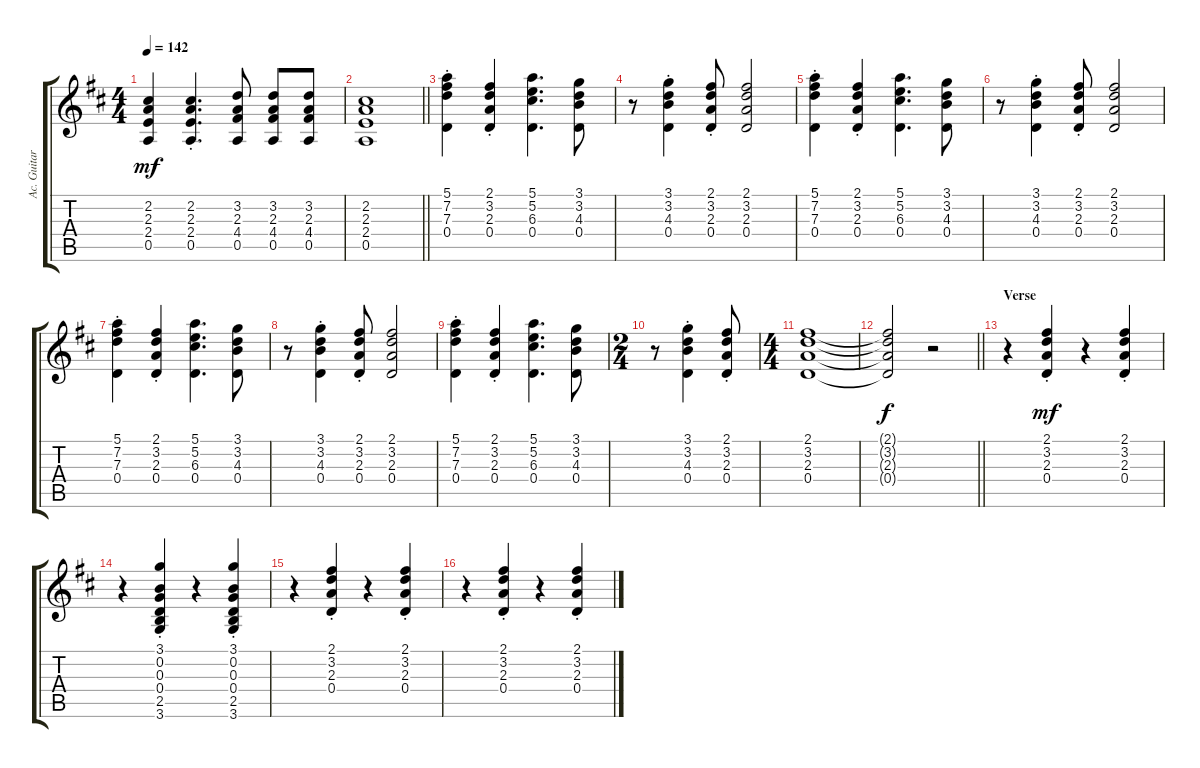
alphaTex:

\track ("Ac. Guitar" "Ac. Guitar") {instrument acousticguitarsteel}
\staff {score tabs}
\tuning (E4 B3 G3 D3 A2 E2) {hide}
\ts (4 4)
\tempo 142
\clef g2
\ks d
(2.2 2.3 2.4 0.5).4{dy mf} (2.2{st} 2.3{st} 2.4{st} 0.5{st}).4{d} (3.2 2.3 4.4 0.5).8 (3.2 2.3 4.4 0.5).8 (3.2 2.3 4.4 0.5).8 |
\barLineRight lightlight
(2.2 2.3 2.4 0.5).1 |
(5.1{st} 7.2{st} 7.3{st} 0.4{st}).4 (2.1{st} 3.2{st} 2.3{st} 0.4{st}).4 (5.1 5.2 6.3 0.4).4{d} (3.1 3.2 4.3 0.4).8 |
r.8 (3.1{st} 3.2{st} 4.3{st} 0.4{st}).4 (2.1{st} 3.2{st} 2.3{st} 0.4{st}).8 (2.1 3.2 2.3 0.4).2 |
(5.1{st} 7.2{st} 7.3{st} 0.4{st}).4 (2.1{st} 3.2{st} 2.3{st} 0.4{st}).4 (5.1 5.2 6.3 0.4).4{d} (3.1 3.2 4.3 0.4).8 |
r.8 (3.1{st} 3.2{st} 4.3{st} 0.4{st}).4 (2.1{st} 3.2{st} 2.3{st} 0.4{st}).8 (2.1 3.2 2.3 0.4).2 |
(5.1{st} 7.2{st} 7.3{st} 0.4{st}).4 (2.1{st} 3.2{st} 2.3{st} 0.4{st}).4 (5.1 5.2 6.3 0.4).4{d} (3.1 3.2 4.3 0.4).8 |
r.8 (3.1{st} 3.2{st} 4.3{st} 0.4{st}).4 (2.1{st} 3.2{st} 2.3{st} 0.4{st}).8 (2.1 3.2 2.3 0.4).2 |
(5.1{st} 7.2{st} 7.3{st} 0.4{st}).4 (2.1{st} 3.2{st} 2.3{st} 0.4{st}).4 (5.1 5.2 6.3 0.4).4{d} (3.1 3.2 4.3 0.4).8 |
\ts (2 4)
r.8 (3.1{st} 3.2{st} 4.3{st} 0.4{st}).4 (2.1{st} 3.2{st} 2.3{st} 0.4{st}).8 |
\ts (4 4)
(2.1 3.2 2.3 0.4).1 |
\barLineRight lightlight
(2.1{t} 3.2{t} 2.3{t} 0.4{t}).2{dy f} r.2 |
\section ("" "Verse")
r.4 (2.1{st} 3.2{st} 2.3{st} 0.4{st}).4{dy mf} r.4 (2.1{st} 3.2{st} 2.3{st} 0.4{st}).4 |
r.4 (3.1{st} 0.2{st} 0.3{st} 0.4{st} 2.5{st} 3.6{st}).4 r.4 (3.1{st} 0.2{st} 0.3{st} 0.4{st} 2.5{st} 3.6{st}).4 |
r.4 (2.1{st} 3.2{st} 2.3{st} 0.4{st}).4 r.4 (2.1{st} 3.2{st} 2.3{st} 0.4{st}).4 |
r.4 (2.1{st} 3.2{st} 2.3{st} 0.4{st}).4 r.4 (2.1{st} 3.2{st} 2.3{st} 0.4{st}).4
